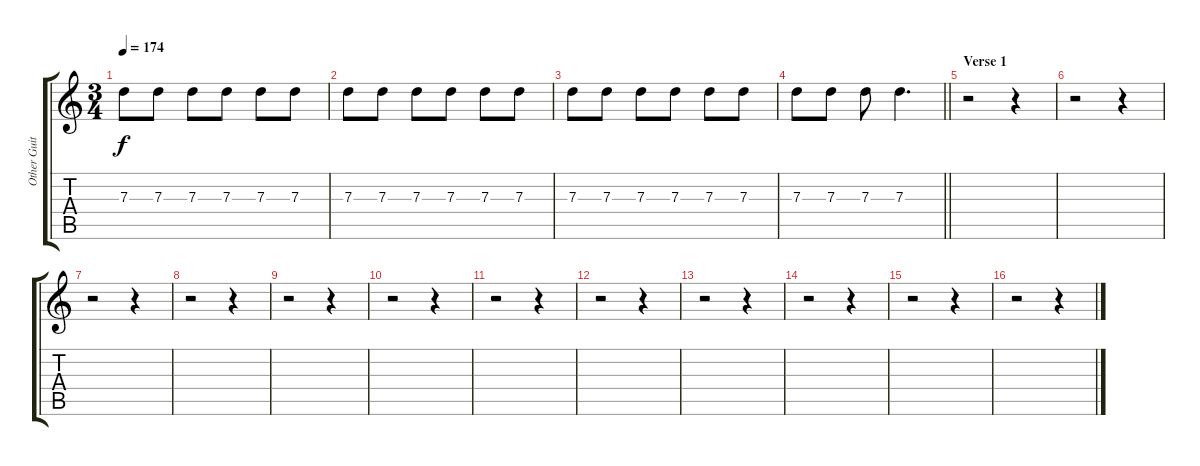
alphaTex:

\track ("Other Guitar" "Other Guit") {instrument distortionguitar}
\staff {score tabs}
\tuning (E4 B3 G3 D3 A2 E2) {hide}
\ts (3 4)
\tempo 174
\clef g2
\ks c
7.3.8{dy f} 7.3.8 7.3.8 7.3.8 7.3.8 7.3.8 |
7.3.8 7.3.8 7.3.8 7.3.8 7.3.8 7.3.8 |
7.3.8 7.3.8 7.3.8 7.3.8 7.3.8 7.3.8 |
\barLineRight lightlight
7.3.8 7.3.8 7.3.8 7.3.4{d} |
\section ("" "Verse 1")
r.2{instrument electricguitarclean} r.4 |
r.2 r.4 |
r.2 r.4 |
r.2 r.4 |
r.2 r.4 |
r.2 r.4 |
r.2 r.4 |
r.2 r.4 |
r.2 r.4 |
r.2 r.4 |
r.2 r.4 |
r.2 r.4
